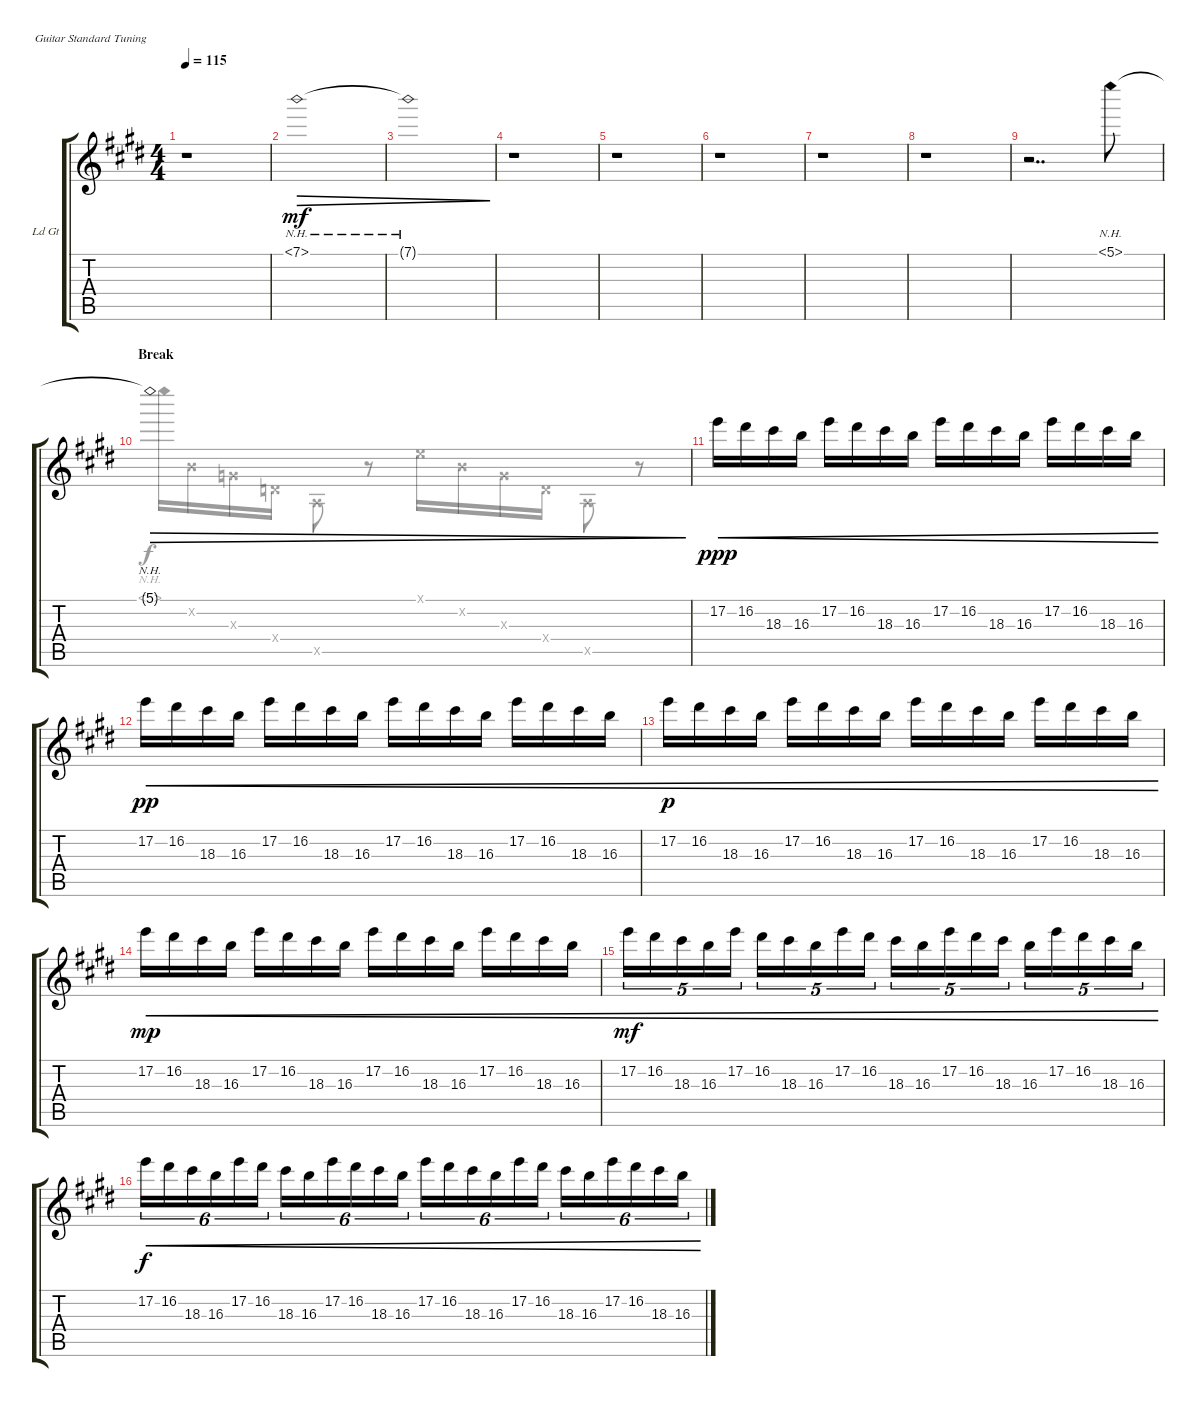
\defaultSystemsLayout 4
\bracketExtendMode groupsimilarinstruments
\useSystemSignSeparator
\multiTrackTrackNamePolicy allsystems
\firstSystemTrackNameOrientation horizontal
\otherSystemsTrackNameOrientation horizontal
\track ("Lead Guitar" "Ld Gt") {instrument overdrivenguitar}
\staff {score tabs}
\tuning (E4 B3 G3 D3 A2 E2)
\voice
\ts (4 4)
\tempo 115
\clef g2
\ks e
r.1{dy mf} |
7.1{nh}.1{dec} |
7.1{nh t}.1{dec} |
r.1 |
r.1 |
r.1 |
r.1 |
r.1 |
r.2{dd} 5.1{nh}.8 |
\section ("" "Break")
5.1{nh t}.1{dec} |
17.2.16{cre dy ppp} 16.2.16{cre} 18.3.16{cre} 16.3.16{cre} 17.2.16{cre} 16.2.16{cre} 18.3.16{cre} 16.3.16{cre} 17.2.16{cre} 16.2.16{cre} 18.3.16{cre} 16.3.16{cre} 17.2.16{cre} 16.2.16{cre} 18.3.16{cre} 16.3.16{cre} |
17.2.16{cre dy pp} 16.2.16{cre} 18.3.16{cre} 16.3.16{cre} 17.2.16{cre} 16.2.16{cre} 18.3.16{cre} 16.3.16{cre} 17.2.16{cre} 16.2.16{cre} 18.3.16{cre} 16.3.16{cre} 17.2.16{cre} 16.2.16{cre} 18.3.16{cre} 16.3.16{cre} |
17.2.16{cre dy p} 16.2.16{cre} 18.3.16{cre} 16.3.16{cre} 17.2.16{cre} 16.2.16{cre} 18.3.16{cre} 16.3.16{cre} 17.2.16{cre} 16.2.16{cre} 18.3.16{cre} 16.3.16{cre} 17.2.16{cre} 16.2.16{cre} 18.3.16{cre} 16.3.16{cre} |
17.2.16{cre dy mp} 16.2.16{cre} 18.3.16{cre} 16.3.16{cre} 17.2.16{cre} 16.2.16{cre} 18.3.16{cre} 16.3.16{cre} 17.2.16{cre} 16.2.16{cre} 18.3.16{cre} 16.3.16{cre} 17.2.16{cre} 16.2.16{cre} 18.3.16{cre} 16.3.16{cre} |
17.2.16{tu (5 4) cre dy mf beam merge} 16.2.16{tu (5 4) cre beam merge} 18.3.16{tu (5 4) cre beam merge} 16.3.16{tu (5 4) cre beam merge} 17.2.16{tu (5 4) cre} 16.2.16{tu (5 4) cre beam merge} 18.3.16{tu (5 4) cre beam merge} 16.3.16{tu (5 4) cre beam merge} 17.2.16{tu (5 4) cre beam merge} 16.2.16{tu (5 4) cre} 18.3.16{tu (5 4) cre beam merge} 16.3.16{tu (5 4) cre beam merge} 17.2.16{tu (5 4) cre beam merge} 16.2.16{tu (5 4) cre beam merge} 18.3.16{tu (5 4) cre} 16.3.16{tu (5 4) cre beam merge} 17.2.16{tu (5 4) cre beam merge} 16.2.16{tu (5 4) cre beam merge} 18.3.16{tu (5 4) cre beam merge} 16.3.16{tu (5 4) cre} |
17.2.16{tu (6 4) cre dy f} 16.2.16{tu (6 4) cre} 18.3.16{tu (6 4) cre} 16.3.16{tu (6 4) cre} 17.2.16{tu (6 4) cre} 16.2.16{tu (6 4) cre} 18.3.16{tu (6 4) cre} 16.3.16{tu (6 4) cre} 17.2.16{tu (6 4) cre} 16.2.16{tu (6 4) cre} 18.3.16{tu (6 4) cre} 16.3.16{tu (6 4) cre} 17.2.16{tu (6 4) cre} 16.2.16{tu (6 4) cre} 18.3.16{tu (6 4) cre} 16.3.16{tu (6 4) cre} 17.2.16{tu (6 4) cre} 16.2.16{tu (6 4) cre} 18.3.16{tu (6 4) cre} 16.3.16{tu (6 4) cre} 17.2.16{tu (6 4) cre} 16.2.16{tu (6 4) cre} 18.3.16{tu (6 4) cre} 16.3.16{tu (6 4) cre}
\voice
\clef g2
\ottava regular
\simile none
\ks e
|
|
|
|
|
|
|
|
|
5.1{nh}.16 0.2{x}.16 0.3{x}.16 0.4{x}.16 0.5{x}.8 r.8 0.1{x}.16 0.2{x}.16 0.3{x}.16 0.4{x}.16 0.5{x}.8 r.8 |
|
|
|
|
|
